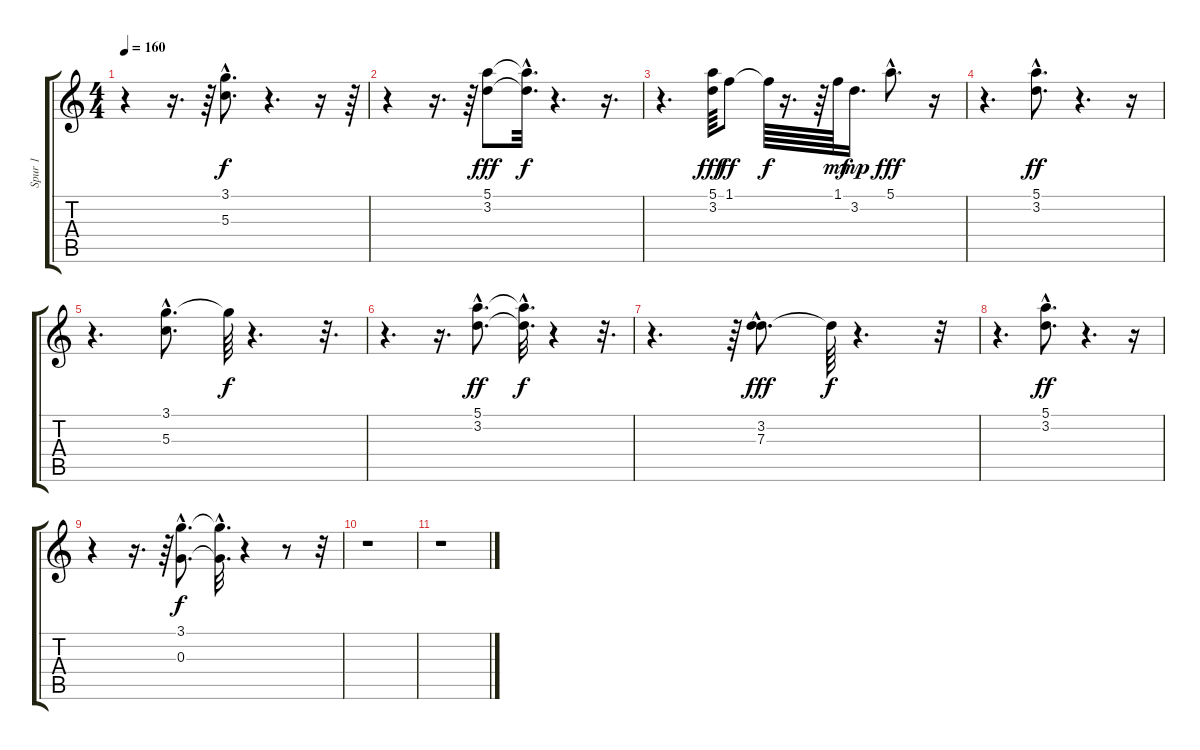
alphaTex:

\track ("Spur 1" "Spur 1") {instrument overdrivenguitar}
\staff {score tabs}
\tuning (E4 B3 G3 D3 A2 E2) {hide}
\ts (4 4)
\tempo 160
\clef g2
\ks c
r.4{dy f} r.16{d} r.64 (3.1 5.3{hac}).8{d} r.4{d} r.16 r.64 |
r.4 r.16{d} r.64 (5.1 3.2).8{dy fff} (5.1{t} 3.2{hac t}).32{d dy f} r.4{d} r.16{d} |
r.4{d} (5.1 3.2).64{dy fff} 1.1.8{dy ff} 1.1{t}.64{dy f} r.16{d} r.64 1.1.64{dy mf} 3.2.16{d dy mp} 5.1{hac}.8{d dy fff} r.16 |
r.4{d} (5.1{hac} 3.2{hac}).8{d dy ff} r.4{d} r.16 |
r.4{d} (3.1{hac} 5.3{hac}).8{d} 3.1{t}.64{dy f} r.4{d} r.32{d} |
r.4{d} r.16{d} (5.1{hac} 3.2{hac}).8{d dy ff} (5.1{t} 3.2{hac t}).32{d dy f} r.4 r.32{d} |
r.4{d} r.64 (3.2{hac} 7.3{hac}).8{d dy fff} 3.2{t}.64{dy f} r.4{d} r.32 |
r.4{d} (5.1{hac} 3.2{hac}).8{d dy ff} r.4{d} r.16 |
r.4 r.16{d} r.64 (3.1{hac} 0.3{hac}).8{d dy f} (3.1{hac t} 0.3{t}).32{d} r.4 r.8 r.32 |
r.1 |
r.1
